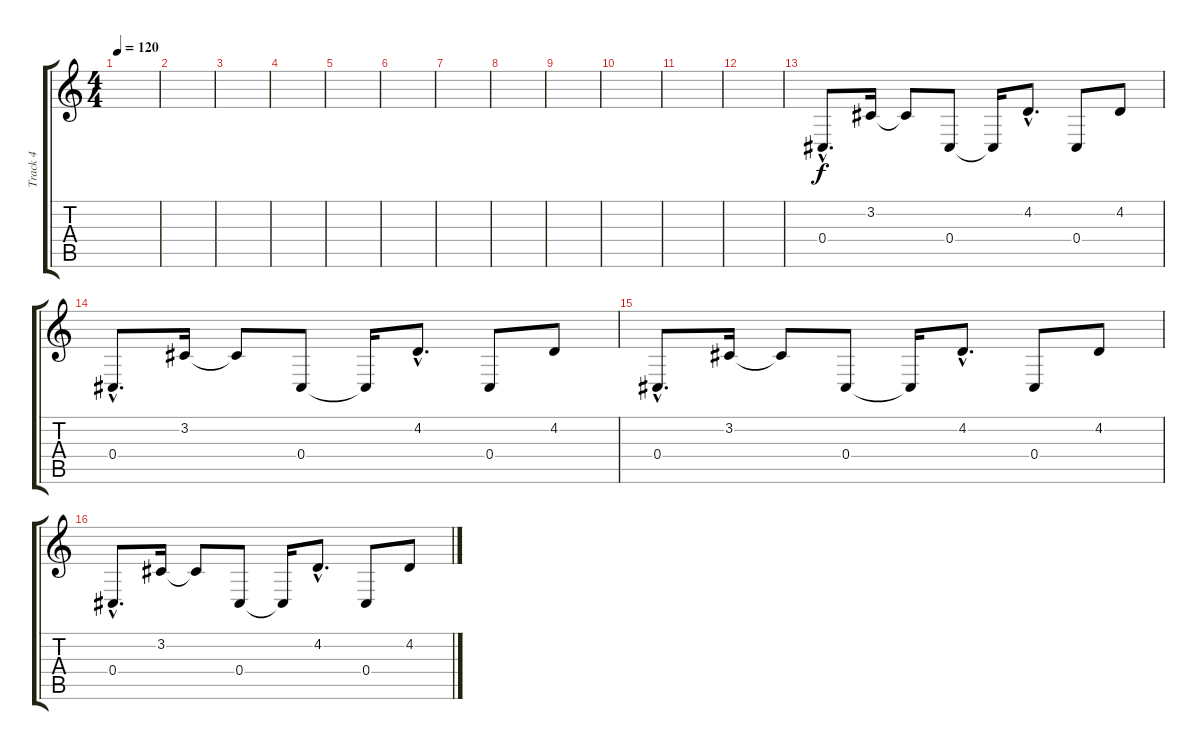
\track ("Track 4" "Track 4") {instrument sitar}
\staff {score tabs}
\tuning (Eb4 Bb3 Gb3 Db3 Ab2 Db2) {hide}
\ts (4 4)
\tempo 120
\clef g2
\ks c
|
|
|
|
|
|
|
|
|
|
|
|
0.4{hac}.8{d} 3.2.16 3.2{t}.8 0.4.8 0.4{t}.16 4.2{hac}.8{d} 0.4.8 4.2.8 |
0.4{hac}.8{d} 3.2.16 3.2{t}.8 0.4.8 0.4{t}.16 4.2{hac}.8{d} 0.4.8 4.2.8 |
0.4{hac}.8{d} 3.2.16 3.2{t}.8 0.4.8 0.4{t}.16 4.2{hac}.8{d} 0.4.8 4.2.8 |
0.4{hac}.8{d} 3.2.16 3.2{t}.8 0.4.8 0.4{t}.16 4.2{hac}.8{d} 0.4.8 4.2.8
